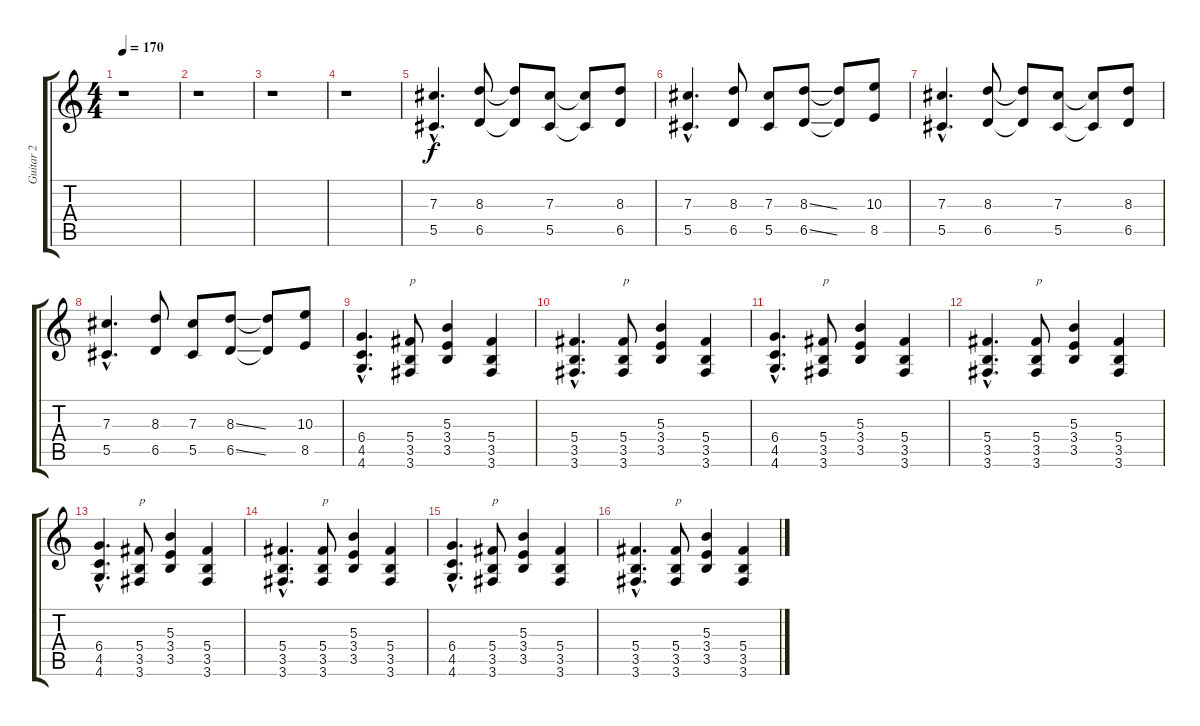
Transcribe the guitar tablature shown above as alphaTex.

\track ("Guitar 2" "Guitar 2") {instrument distortionguitar}
\staff {score tabs}
\tuning (Eb4 Bb3 Gb3 Db3 Ab2 Eb2) {hide}
\ts (4 4)
\tempo 170
\clef g2
\ks c
r.1{dy f instrument distortionguitar} |
r.1 |
r.1 |
r.1 |
(7.3{hac} 5.5{hac}).4{d} (8.3 6.5).8 (8.3{t} 6.5{t}).8 (7.3 5.5).8 (7.3{t} 5.5{t}).8 (8.3 6.5).8 |
(7.3{hac} 5.5{hac}).4{d} (8.3 6.5).8 (7.3 5.5).8 (8.3{ss} 6.5{ss}).8 (8.3{t} 6.5{t}).8 (10.3 8.5).8 |
(7.3{hac} 5.5{hac}).4{d} (8.3 6.5).8 (8.3{t} 6.5{t}).8 (7.3 5.5).8 (7.3{t} 5.5{t}).8 (8.3 6.5).8 |
(7.3{hac} 5.5{hac}).4{d} (8.3 6.5).8 (7.3 5.5).8 (8.3{ss} 6.5{ss}).8 (8.3{t} 6.5{t}).8 (10.3 8.5).8 |
(6.4{hac} 4.5{hac} 4.6{hac}).4{d} (5.4 3.5 3.6).8{txt "p"} (5.3 3.4 3.5).4 (5.4 3.5 3.6).4 |
(5.4{hac} 3.5{hac} 3.6{hac}).4{d} (5.4 3.5 3.6).8{txt "p"} (5.3 3.4 3.5).4 (5.4 3.5 3.6).4 |
(6.4{hac} 4.5{hac} 4.6{hac}).4{d} (5.4 3.5 3.6).8{txt "p"} (5.3 3.4 3.5).4 (5.4 3.5 3.6).4 |
(5.4{hac} 3.5{hac} 3.6{hac}).4{d} (5.4 3.5 3.6).8{txt "p"} (5.3 3.4 3.5).4 (5.4 3.5 3.6).4 |
(6.4{hac} 4.5{hac} 4.6{hac}).4{d} (5.4 3.5 3.6).8{txt "p"} (5.3 3.4 3.5).4 (5.4 3.5 3.6).4 |
(5.4{hac} 3.5{hac} 3.6{hac}).4{d} (5.4 3.5 3.6).8{txt "p"} (5.3 3.4 3.5).4 (5.4 3.5 3.6).4 |
(6.4{hac} 4.5{hac} 4.6{hac}).4{d} (5.4 3.5 3.6).8{txt "p"} (5.3 3.4 3.5).4 (5.4 3.5 3.6).4 |
(5.4{hac} 3.5{hac} 3.6{hac}).4{d} (5.4 3.5 3.6).8{txt "p"} (5.3 3.4 3.5).4 (5.4 3.5 3.6).4
